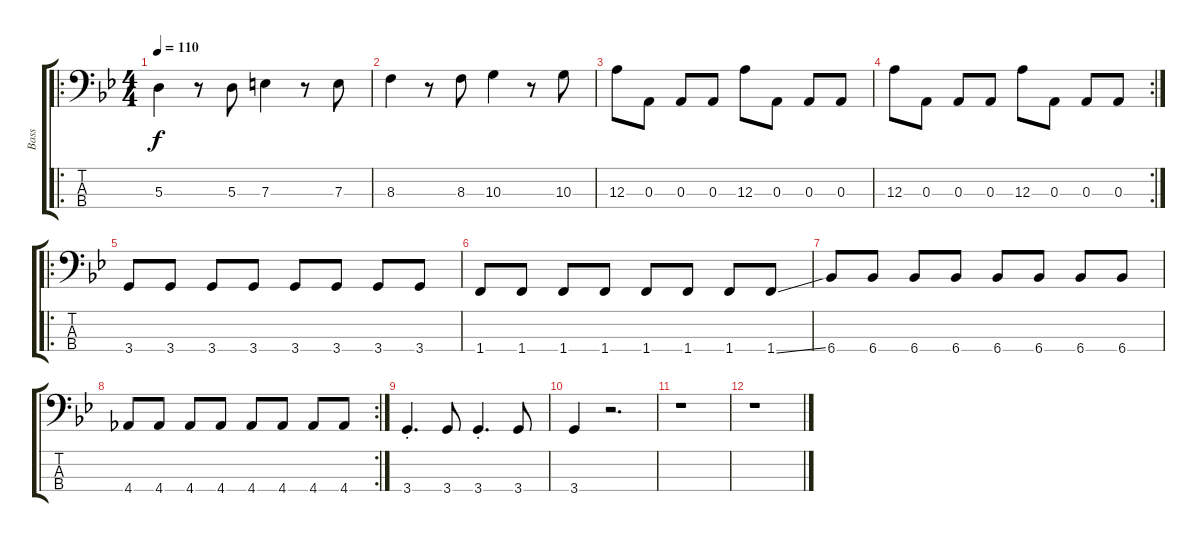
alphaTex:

\track ("Bass" "Bass") {instrument electricbassfinger}
\staff {score tabs}
\tuning (G2 D2 A1 E1) {hide}
\ro
\ts (4 4)
\tempo 110
\clef f4
\ks bb
5.3.4{dy f} r.8 5.3.8 7.3.4 r.8 7.3.8 |
8.3.4 r.8 8.3.8 10.3.4 r.8 10.3.8 |
12.3.8 0.3.8 0.3.8 0.3.8 12.3.8 0.3.8 0.3.8 0.3.8 |
\rc 2
12.3.8 0.3.8 0.3.8 0.3.8 12.3.8 0.3.8 0.3.8 0.3.8 |
\ro
3.4.8 3.4.8 3.4.8 3.4.8 3.4.8 3.4.8 3.4.8 3.4.8 |
1.4.8 1.4.8 1.4.8 1.4.8 1.4.8 1.4.8 1.4.8 1.4{ss}.8 |
6.4.8 6.4.8 6.4.8 6.4.8 6.4.8 6.4.8 6.4.8 6.4.8 |
\rc 2
4.4.8 4.4.8 4.4.8 4.4.8 4.4.8 4.4.8 4.4.8 4.4.8 |
3.4{st}.4{d} 3.4.8 3.4{st}.4{d} 3.4.8 |
3.4.4 r.2{d} |
r.1 |
r.1
